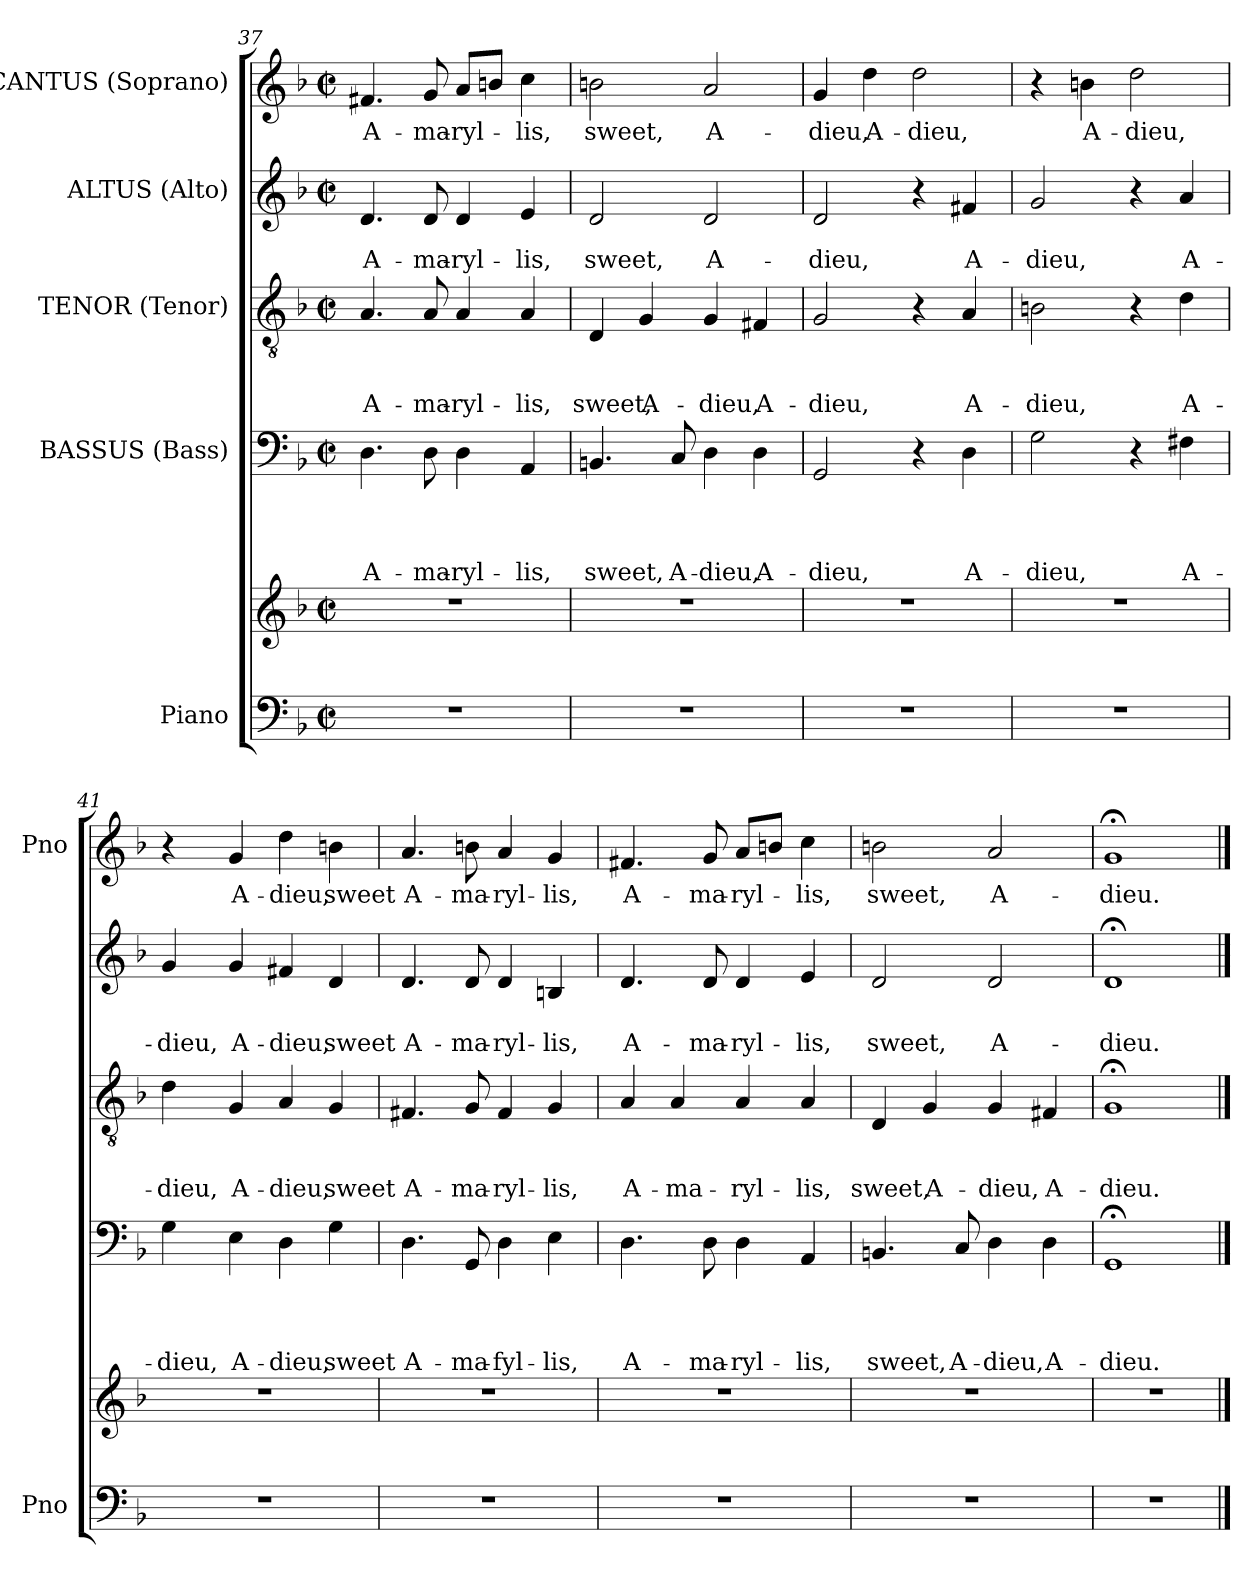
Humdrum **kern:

**kern	**kern	**kern	**text	**text	**text	**text	**kern	**text	**text	**text	**kern	**text	**text	**kern	**text
*part5	*part5	*part4	*part4	*part4	*part4	*part4	*part3	*part3	*part3	*part3	*part2	*part2	*part2	*part1	*part1
*staff6	*staff5	*staff4	*staff4	*staff4	*staff4	*staff4	*staff3	*staff3	*staff3	*staff3	*staff2	*staff2	*staff2	*staff1	*staff1
*I"Piano	*	*I"BASSUS (Bass)	*	*	*	*	*I"TENOR (Tenor)	*	*	*	*I"ALTUS (Alto)	*	*	*I"CANTUS (Soprano)	*
*I'Pno	*	*	*	*	*	*	*	*	*	*	*	*	*	*I'Pno	*
*clefF4	*clefG2	*clefF4	*	*	*	*	*clefGv2	*	*	*	*clefG2	*	*	*clefG2	*
*k[b-]	*k[b-]	*k[b-]	*	*	*	*	*k[b-]	*	*	*	*k[b-]	*	*	*k[b-]	*
*d:	*d:	*d:	*	*	*	*	*d:	*	*	*	*d:	*	*	*d:	*
*M2/2	*M2/2	*M2/2	*	*	*	*	*M2/2	*	*	*	*M2/2	*	*	*M2/2	*
*met(c|)	*met(c|)	*met(c|)	*	*	*	*	*met(c|)	*	*	*	*met(c|)	*	*	*met(c|)	*
=37	=37	=37	=37	=37	=37	=37	=37	=37	=37	=37	=37	=37	=37	=37	=37
1r	1r	4.D\	.	.	.	A-	4.A/	.	.	A-	4.d/	.	A-	4.f#X/	A-
.	.	8D\	.	.	.	-ma-	8A/	.	.	-ma-	8d/	.	-ma-	8g/	-ma-
.	.	4D\	.	.	.	-ryl-	4A/	.	.	-ryl-	4d/	.	-ryl-	8a/L	-ryl-
.	.	.	.	.	.	.	.	.	.	.	.	.	.	8bn/J	.
.	.	4AA/	.	.	.	-lis,	4A/	.	.	-lis,	4e/	.	-lis,	4cc\	-lis,
=38	=38	=38	=38	=38	=38	=38	=38	=38	=38	=38	=38	=38	=38	=38	=38
1r	1r	4.BBn/	.	.	.	sweet,	4D/	.	.	sweet,	2d/	.	sweet,	2bn\	sweet,
.	.	.	.	.	.	.	4G/	.	.	A-	.	.	.	.	.
.	.	8C/	.	.	.	A-	.	.	.	.	.	.	.	.	.
.	.	4D\	.	.	.	-dieu,	4G/	.	.	-dieu,	2d/	.	A-	2a/	A-
.	.	4D\	.	.	.	A-	4F#X/	.	.	A-	.	.	.	.	.
=39	=39	=39	=39	=39	=39	=39	=39	=39	=39	=39	=39	=39	=39	=39	=39
1r	1r	2GG/	.	.	.	-dieu,	2G/	.	.	-dieu,	2d/	.	-dieu,	4g/	-dieu,
.	.	.	.	.	.	.	.	.	.	.	.	.	.	4dd\	A-
.	.	4r	.	.	.	.	4r	.	.	.	4r	.	.	2dd\	-dieu,
.	.	4D\	.	.	.	A-	4A/	.	.	A-	4f#X/	.	A-	.	.
!!LO:LB:g=z
=40	=40	=40	=40	=40	=40	=40	=40	=40	=40	=40	=40	=40	=40	=40	=40
1r	1r	2G\	.	.	.	-dieu,	2Bn\	.	.	-dieu,	2g/	.	-dieu,	4r	.
.	.	.	.	.	.	.	.	.	.	.	.	.	.	4bn\	A-
.	.	4r	.	.	.	.	4r	.	.	.	4r	.	.	2dd\	-dieu,
.	.	4F#X\	.	.	.	A-	4d\	.	.	A-	4a/	.	A-	.	.
=41	=41	=41	=41	=41	=41	=41	=41	=41	=41	=41	=41	=41	=41	=41	=41
1r	1r	4G\	.	.	.	-­dieu,	4d\	.	.	-­dieu,	4g/	.	-­dieu,	4r	.
.	.	4E\	.	.	.	A-	4G/	.	.	A-	4g/	.	A-	4g/	A-
.	.	4D\	.	.	.	-dieu,	4A/	.	.	-dieu,	4f#X/	.	-dieu,	4dd\	-dieu,
.	.	4G\	.	.	.	sweet	4G/	.	.	sweet	4d/	.	sweet	4bn\	sweet
=42	=42	=42	=42	=42	=42	=42	=42	=42	=42	=42	=42	=42	=42	=42	=42
1r	1r	4.D\	.	.	.	A-	4.F#X/	.	.	A-	4.d/	.	A-	4.a/	A-
.	.	8GG/	.	.	.	-ma-	8G/	.	.	-ma-	8d/	.	-ma-	8bn\	-ma-
.	.	4D\	.	.	.	-fyl-	4F#/	.	.	-ryl-	4d/	.	-ryl-	4a/	-ryl-
.	.	4E\	.	.	.	-lis,	4G/	.	.	-lis,	4Bn/	.	-lis,	4g/	-lis,
=43	=43	=43	=43	=43	=43	=43	=43	=43	=43	=43	=43	=43	=43	=43	=43
1r	1r	4.D\	.	.	.	A-	4A/	.	.	A-	4.d/	.	A-	4.f#X/	A-
.	.	.	.	.	.	.	4A/	.	.	-ma-	.	.	.	.	.
.	.	8D\	.	.	.	-ma-	.	.	.	.	8d/	.	-ma-	8g/	-ma-
.	.	4D\	.	.	.	-ryl-	4A/	.	.	-ryl-	4d/	.	-ryl-	8a/L	-ryl-
.	.	.	.	.	.	.	.	.	.	.	.	.	.	8bn/J	.
.	.	4AA/	.	.	.	-lis,	4A/	.	.	-lis,	4e/	.	-lis,	4cc\	-lis,
=44	=44	=44	=44	=44	=44	=44	=44	=44	=44	=44	=44	=44	=44	=44	=44
1r	1r	4.BBn/	.	.	.	sweet,	4D/	.	.	sweet,	2d/	.	sweet,	2bn\	sweet,
.	.	.	.	.	.	.	4G/	.	.	A-	.	.	.	.	.
.	.	8C/	.	.	.	A-	.	.	.	.	.	.	.	.	.
.	.	4D\	.	.	.	-dieu,	4G/	.	.	-dieu,	2d/	.	A-	2a/	A-
.	.	4D\	.	.	.	A-	4F#X/	.	.	A-	.	.	.	.	.
!!LO:LB:g=z
=45	=45	=45	=45	=45	=45	=45	=45	=45	=45	=45	=45	=45	=45	=45	=45
1r	1r	1GG;<	.	.	.	-dieu.	1G;<	.	.	-dieu.	1d;<	.	-dieu.	1g;<	-dieu.
==	==	==	==	==	==	==	==	==	==	==	==	==	==	==	==
*-	*-	*-	*-	*-	*-	*-	*-	*-	*-	*-	*-	*-	*-	*-	*-
